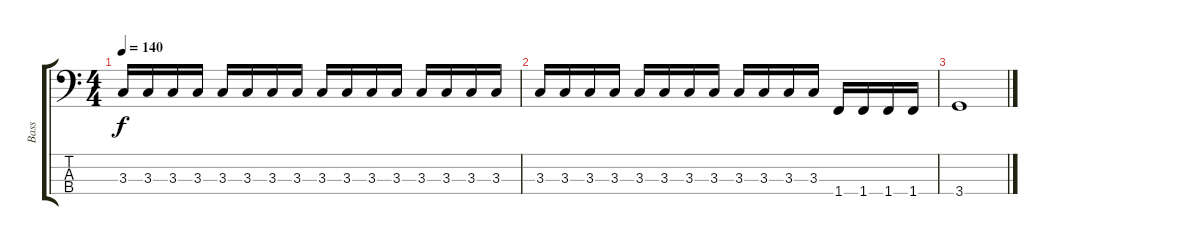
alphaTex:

\track ("Bass" "Bass") {instrument electricbasspick}
\staff {score tabs}
\tuning (G2 D2 A1 E1) {hide}
\ts (4 4)
\tempo 140
\clef f4
\ks c
3.3.16{dy f} 3.3.16 3.3.16 3.3.16 3.3.16 3.3.16 3.3.16 3.3.16 3.3.16 3.3.16 3.3.16 3.3.16 3.3.16 3.3.16 3.3.16 3.3.16 |
3.3.16 3.3.16 3.3.16 3.3.16 3.3.16 3.3.16 3.3.16 3.3.16 3.3.16 3.3.16 3.3.16 3.3.16 1.4.16 1.4.16 1.4.16 1.4.16 |
3.4.1
